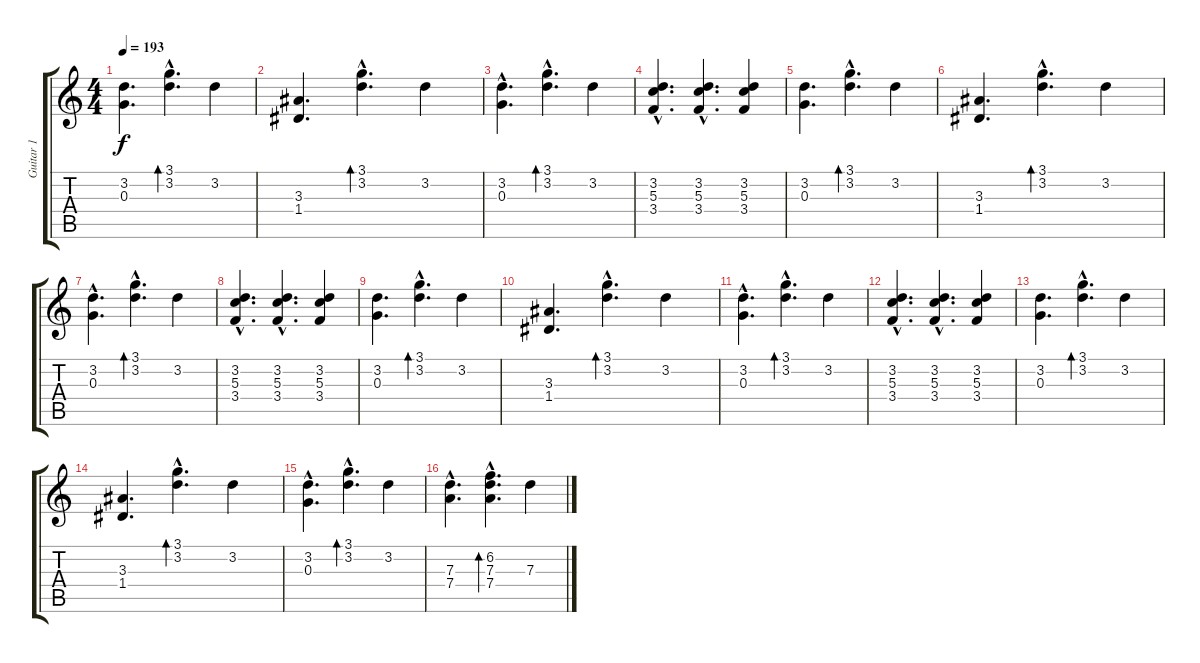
\track ("Guitar 1" "Guitar 1") {instrument distortionguitar}
\staff {score tabs}
\tuning (E4 B3 G3 D3 A2 E2) {hide}
\ts (4 4)
\tempo 193
\clef g2
\ks c
(3.2 0.3).4{d dy f} (3.1{hac} 3.2{hac}).4{d bd 240} 3.2.4 |
(3.3 1.4).4{d} (3.1{hac} 3.2{hac}).4{d bd 240} 3.2.4 |
(3.2{hac} 0.3).4{d} (3.1{hac} 3.2{hac}).4{d bd 240} 3.2.4 |
(3.2{hac} 5.3{hac} 3.4{hac}).4{d} (3.2{hac} 5.3{hac} 3.4{hac}).4{d} (3.2 5.3 3.4).4 |
(3.2 0.3).4{d} (3.1{hac} 3.2{hac}).4{d bd 240} 3.2.4 |
(3.3 1.4).4{d} (3.1{hac} 3.2{hac}).4{d bd 240} 3.2.4 |
(3.2{hac} 0.3).4{d} (3.1{hac} 3.2{hac}).4{d bd 240} 3.2.4 |
(3.2{hac} 5.3{hac} 3.4{hac}).4{d} (3.2{hac} 5.3{hac} 3.4{hac}).4{d} (3.2 5.3 3.4).4 |
(3.2 0.3).4{d} (3.1{hac} 3.2{hac}).4{d bd 240} 3.2.4 |
(3.3 1.4).4{d} (3.1{hac} 3.2{hac}).4{d bd 240} 3.2.4 |
(3.2{hac} 0.3).4{d} (3.1{hac} 3.2{hac}).4{d bd 240} 3.2.4 |
(3.2{hac} 5.3{hac} 3.4{hac}).4{d} (3.2{hac} 5.3{hac} 3.4{hac}).4{d} (3.2 5.3 3.4).4 |
(3.2 0.3).4{d} (3.1{hac} 3.2{hac}).4{d bd 240} 3.2.4 |
(3.3 1.4).4{d} (3.1{hac} 3.2{hac}).4{d bd 240} 3.2.4 |
(3.2{hac} 0.3).4{d} (3.1{hac} 3.2{hac}).4{d bd 240} 3.2.4 |
(7.3{hac} 7.4{hac}).4{d} (6.2{hac} 7.3{hac} 7.4{hac}).4{d bd 240} 7.3.4
